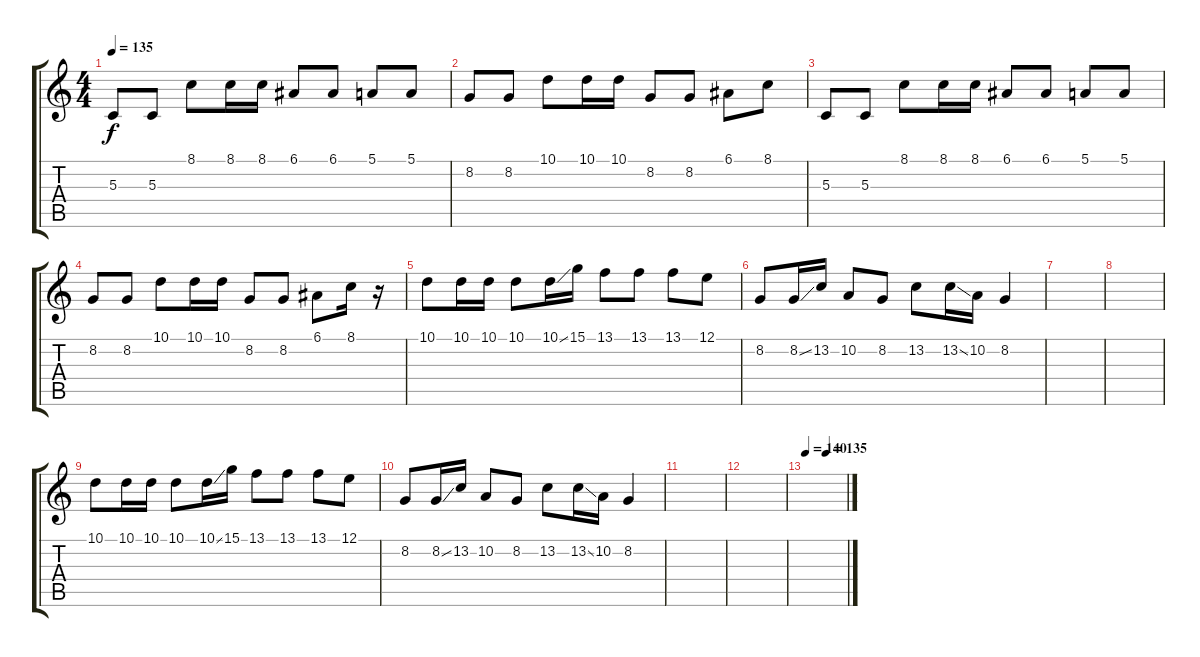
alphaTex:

\track "" {instrument koto}
\staff {score tabs}
\tuning (E4 B3 G3 D3 A2 E2) {hide}
\ts (4 4)
\tempo 135
\clef g2
\ks c
5.3.8{dy f instrument koto} 5.3.8 8.1.8 8.1.16 8.1.16 6.1.8 6.1.8 5.1.8 5.1.8 |
8.2.8 8.2.8 10.1.8 10.1.16 10.1.16 8.2.8 8.2.8 6.1.8 8.1.8 |
5.3.8 5.3.8 8.1.8 8.1.16 8.1.16 6.1.8 6.1.8 5.1.8 5.1.8 |
8.2.8 8.2.8 10.1.8 10.1.16 10.1.16 8.2.8 8.2.8 6.1.8 8.1.16 r.16 |
10.1.8{instrument mutedtrumpet} 10.1.16 10.1.16 10.1.8 10.1{ss}.16 15.1.16 13.1.8 13.1.8 13.1.8 12.1.8 |
8.2.8 8.2{ss}.16 13.2.16 10.2.8 8.2.8 13.2.8 13.2{ss}.16 10.2.16 8.2.4 |
|
|
10.1.8{instrument mutedtrumpet} 10.1.16 10.1.16 10.1.8 10.1{ss}.16 15.1.16 13.1.8 13.1.8 13.1.8 12.1.8 |
8.2.8 8.2{ss}.16 13.2.16 10.2.8 8.2.8 13.2.8 13.2{ss}.16 10.2.16 8.2.4 |
|
|
\tempo 140
\tempo (135 0.5)
